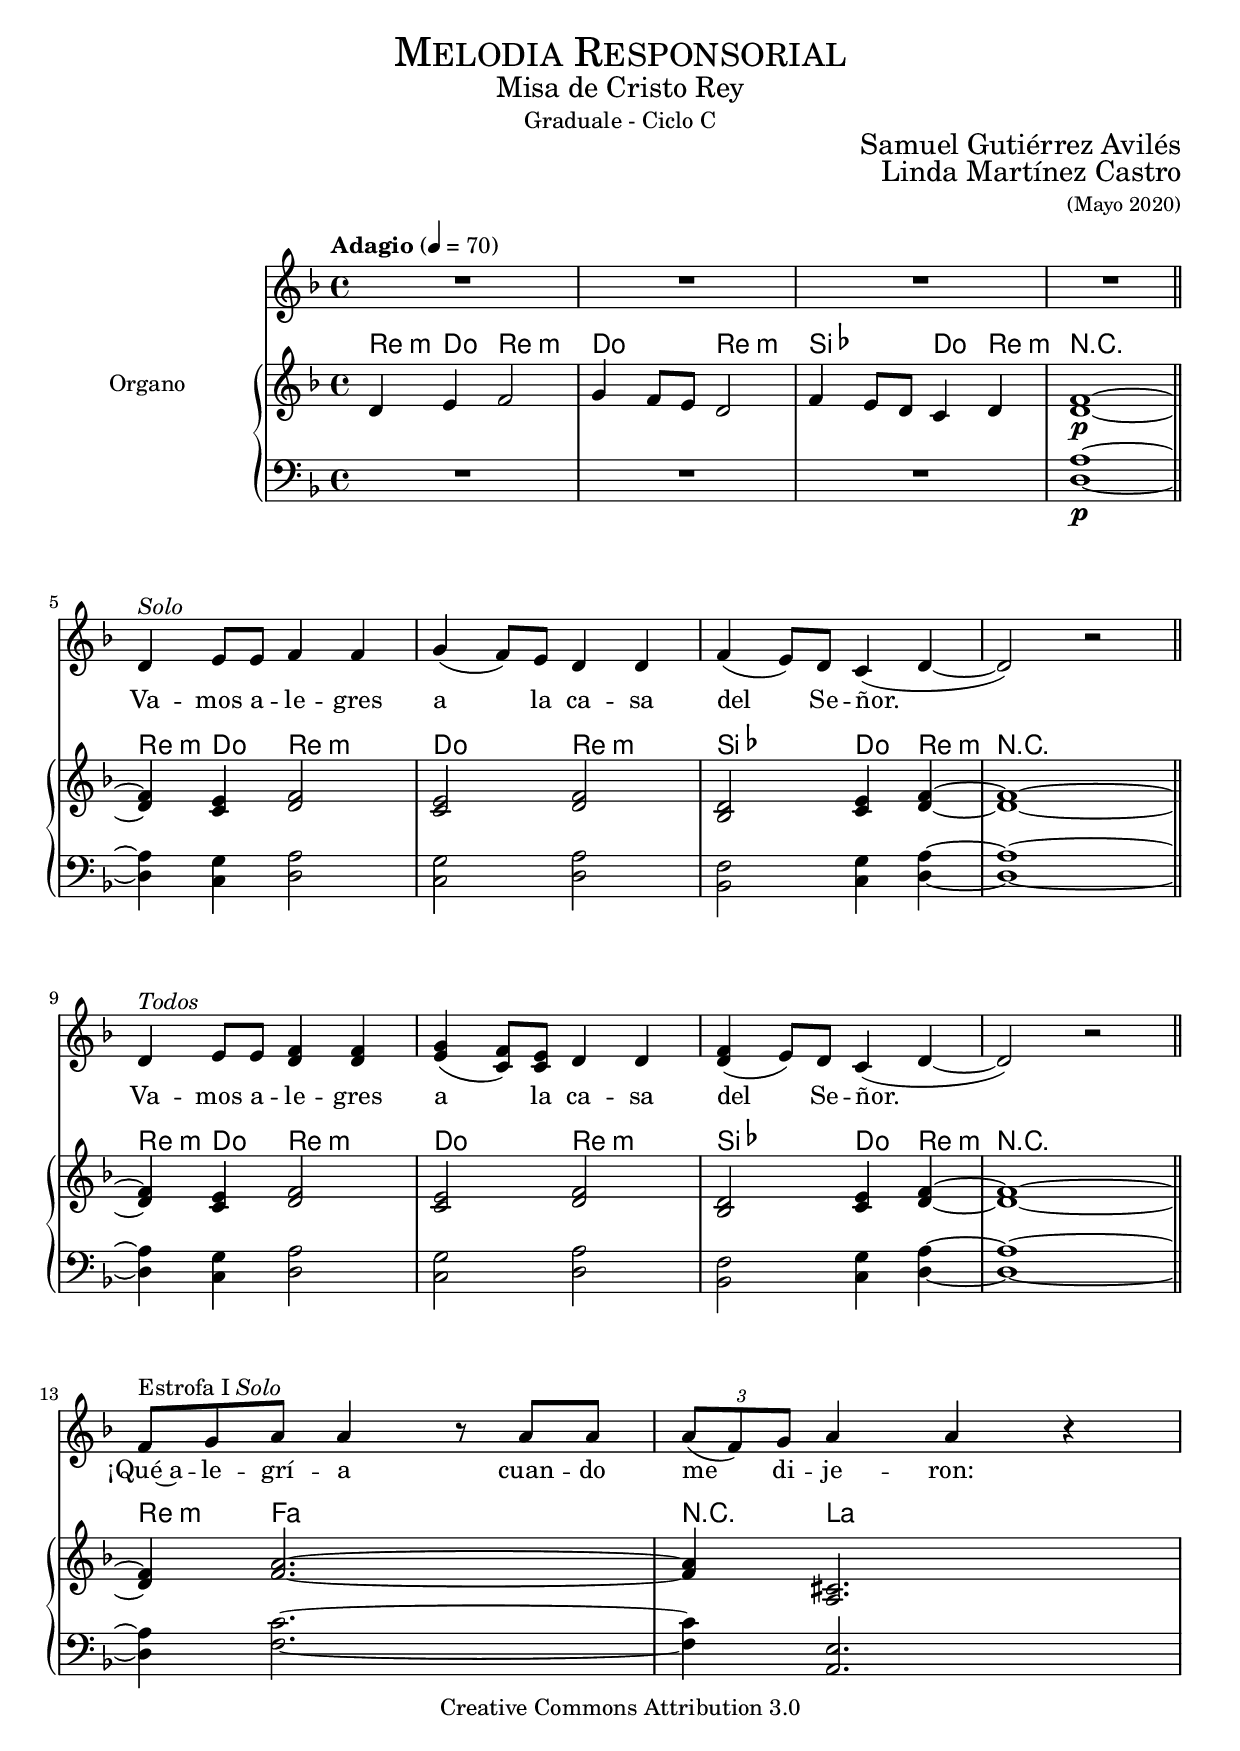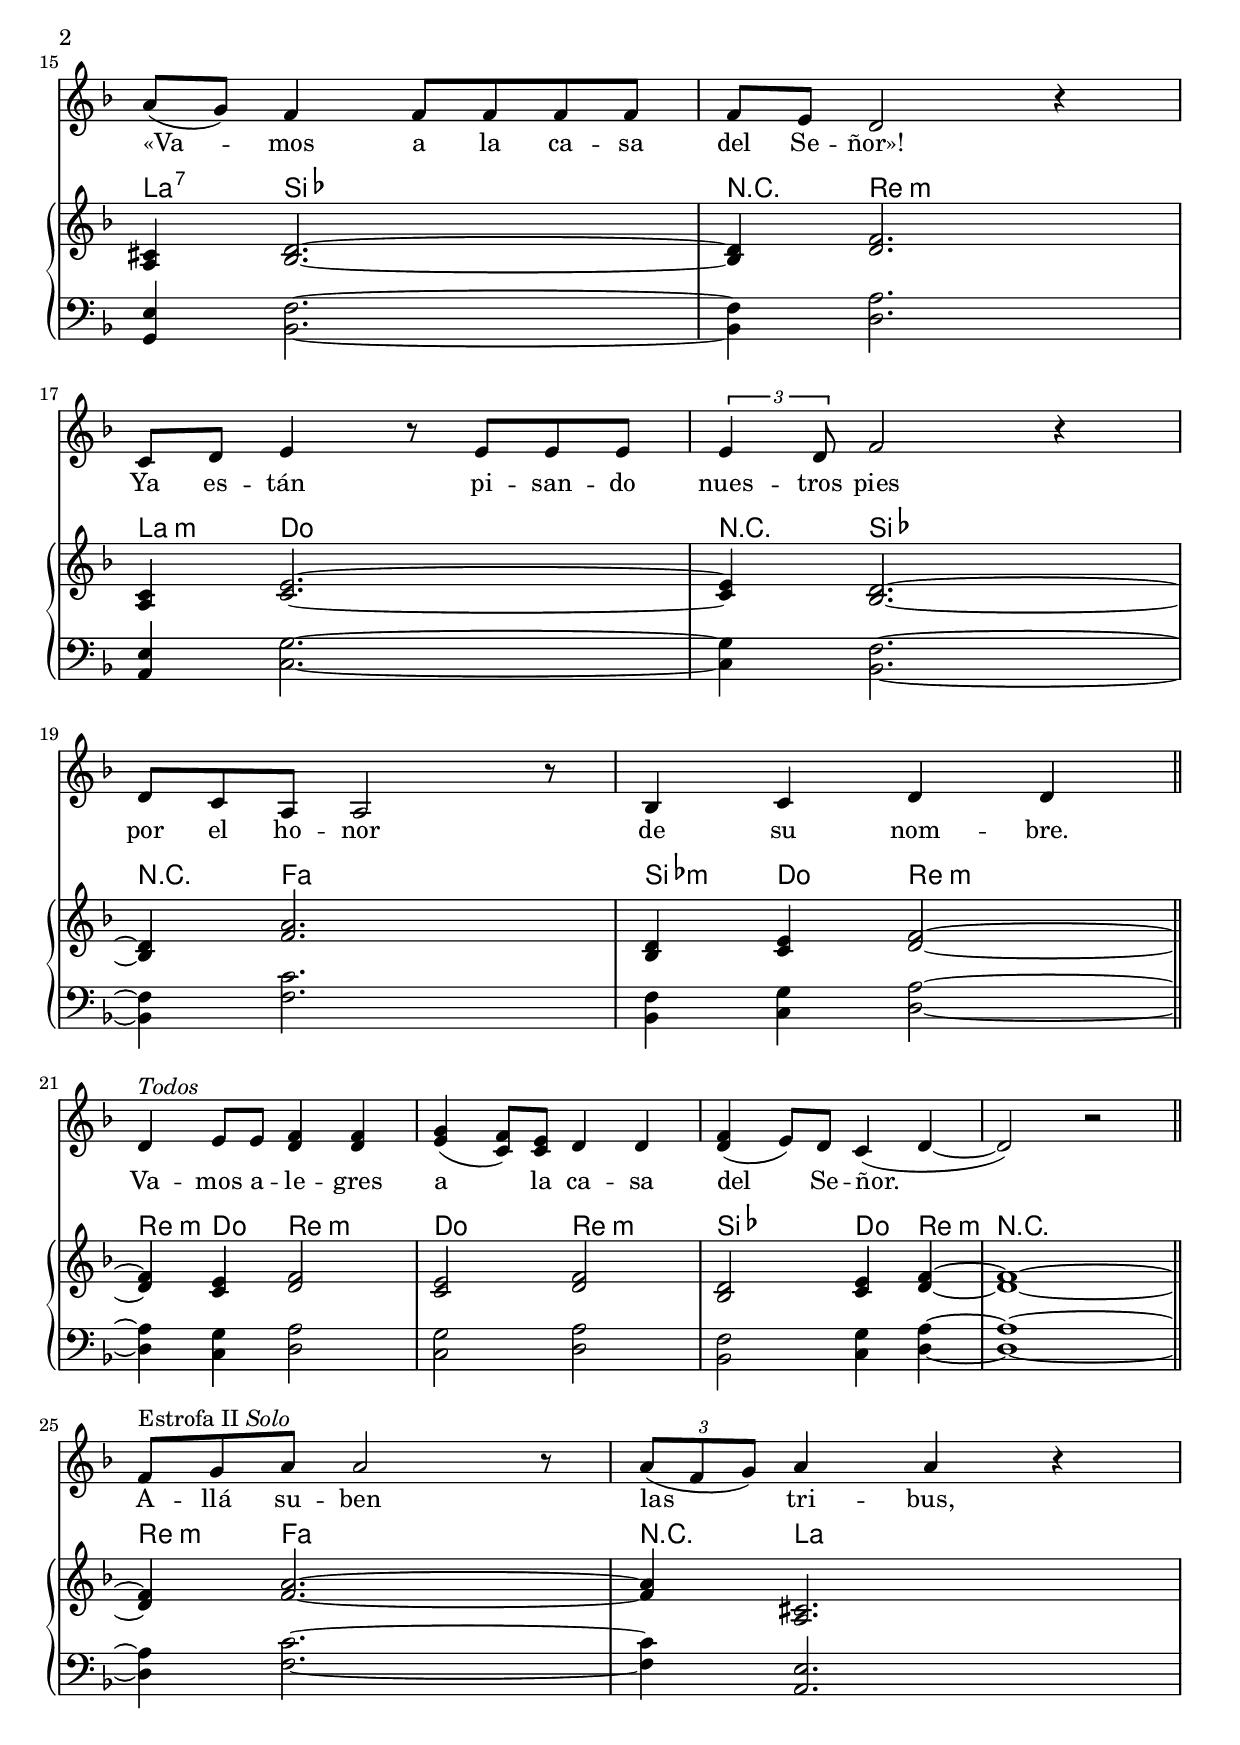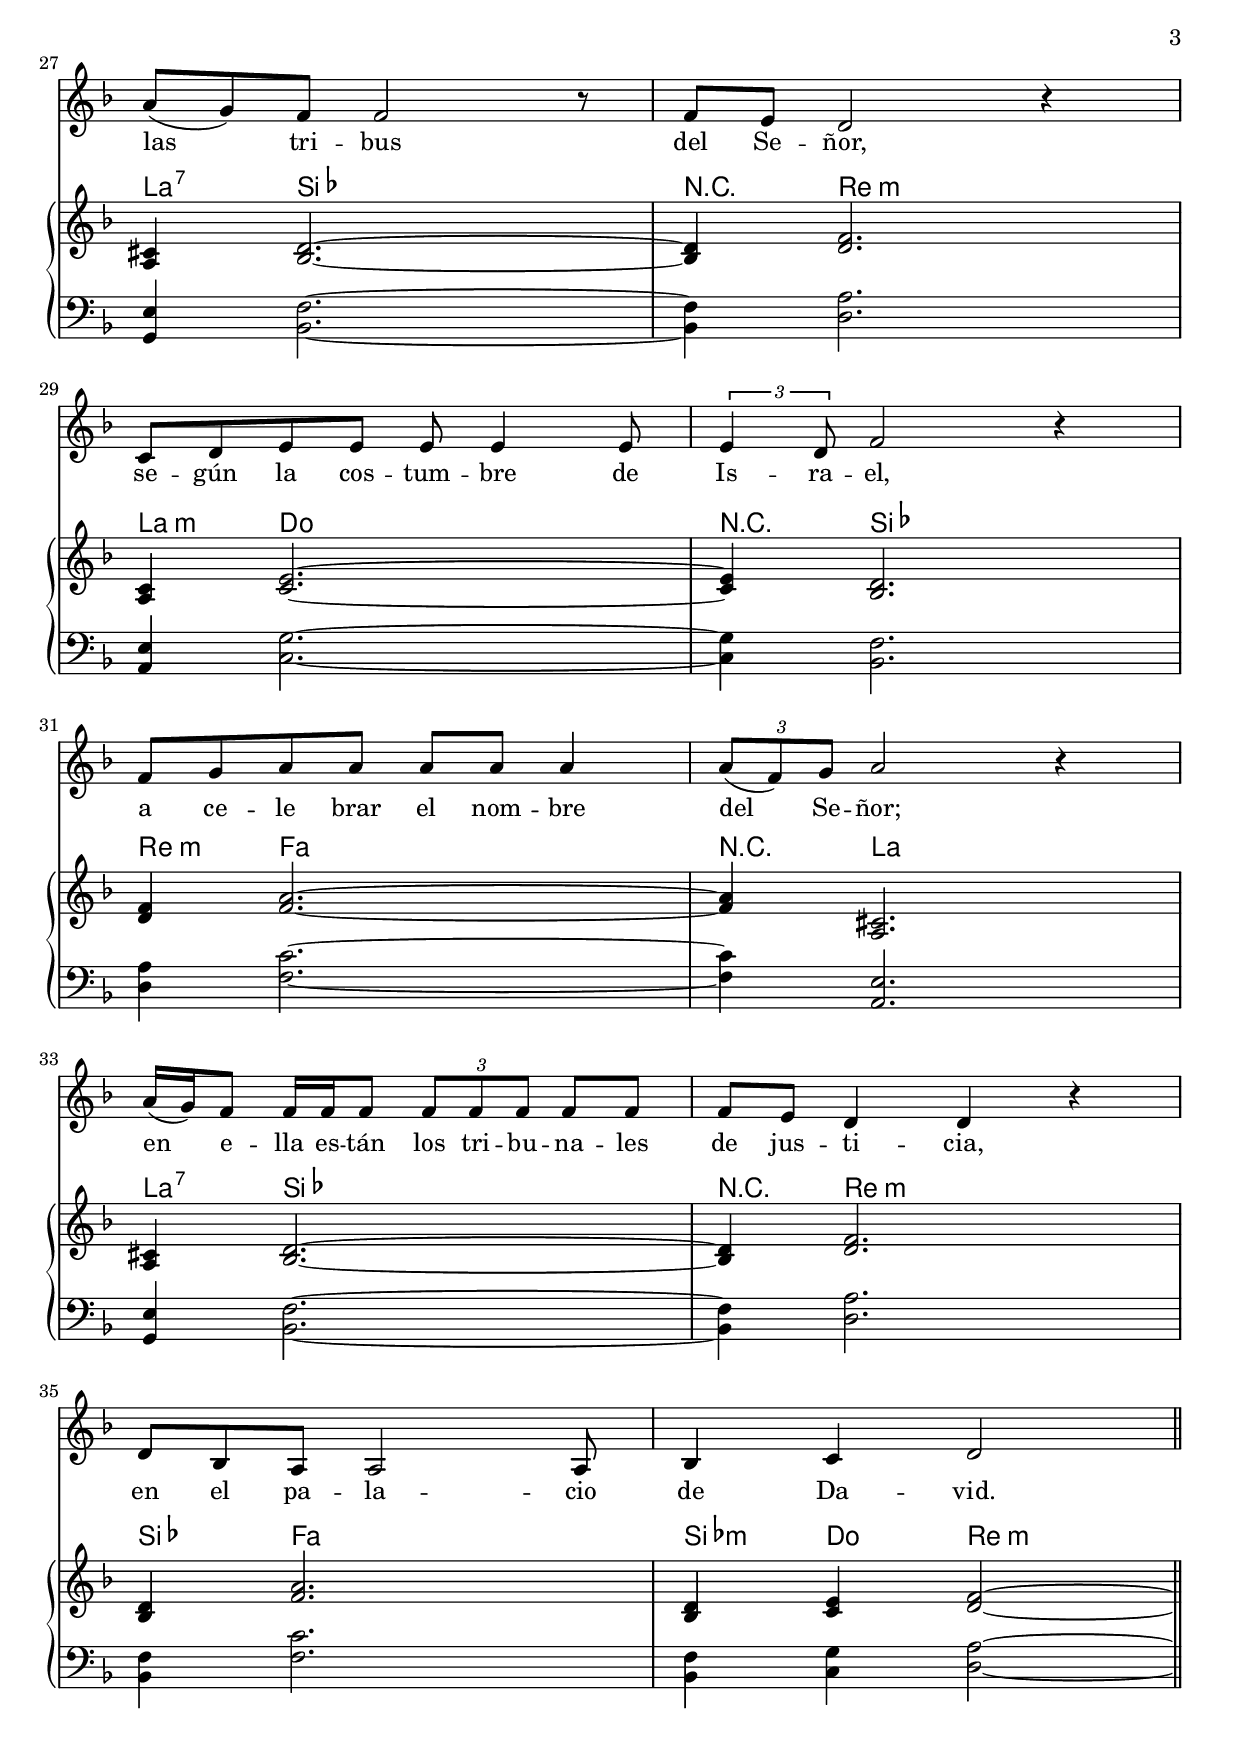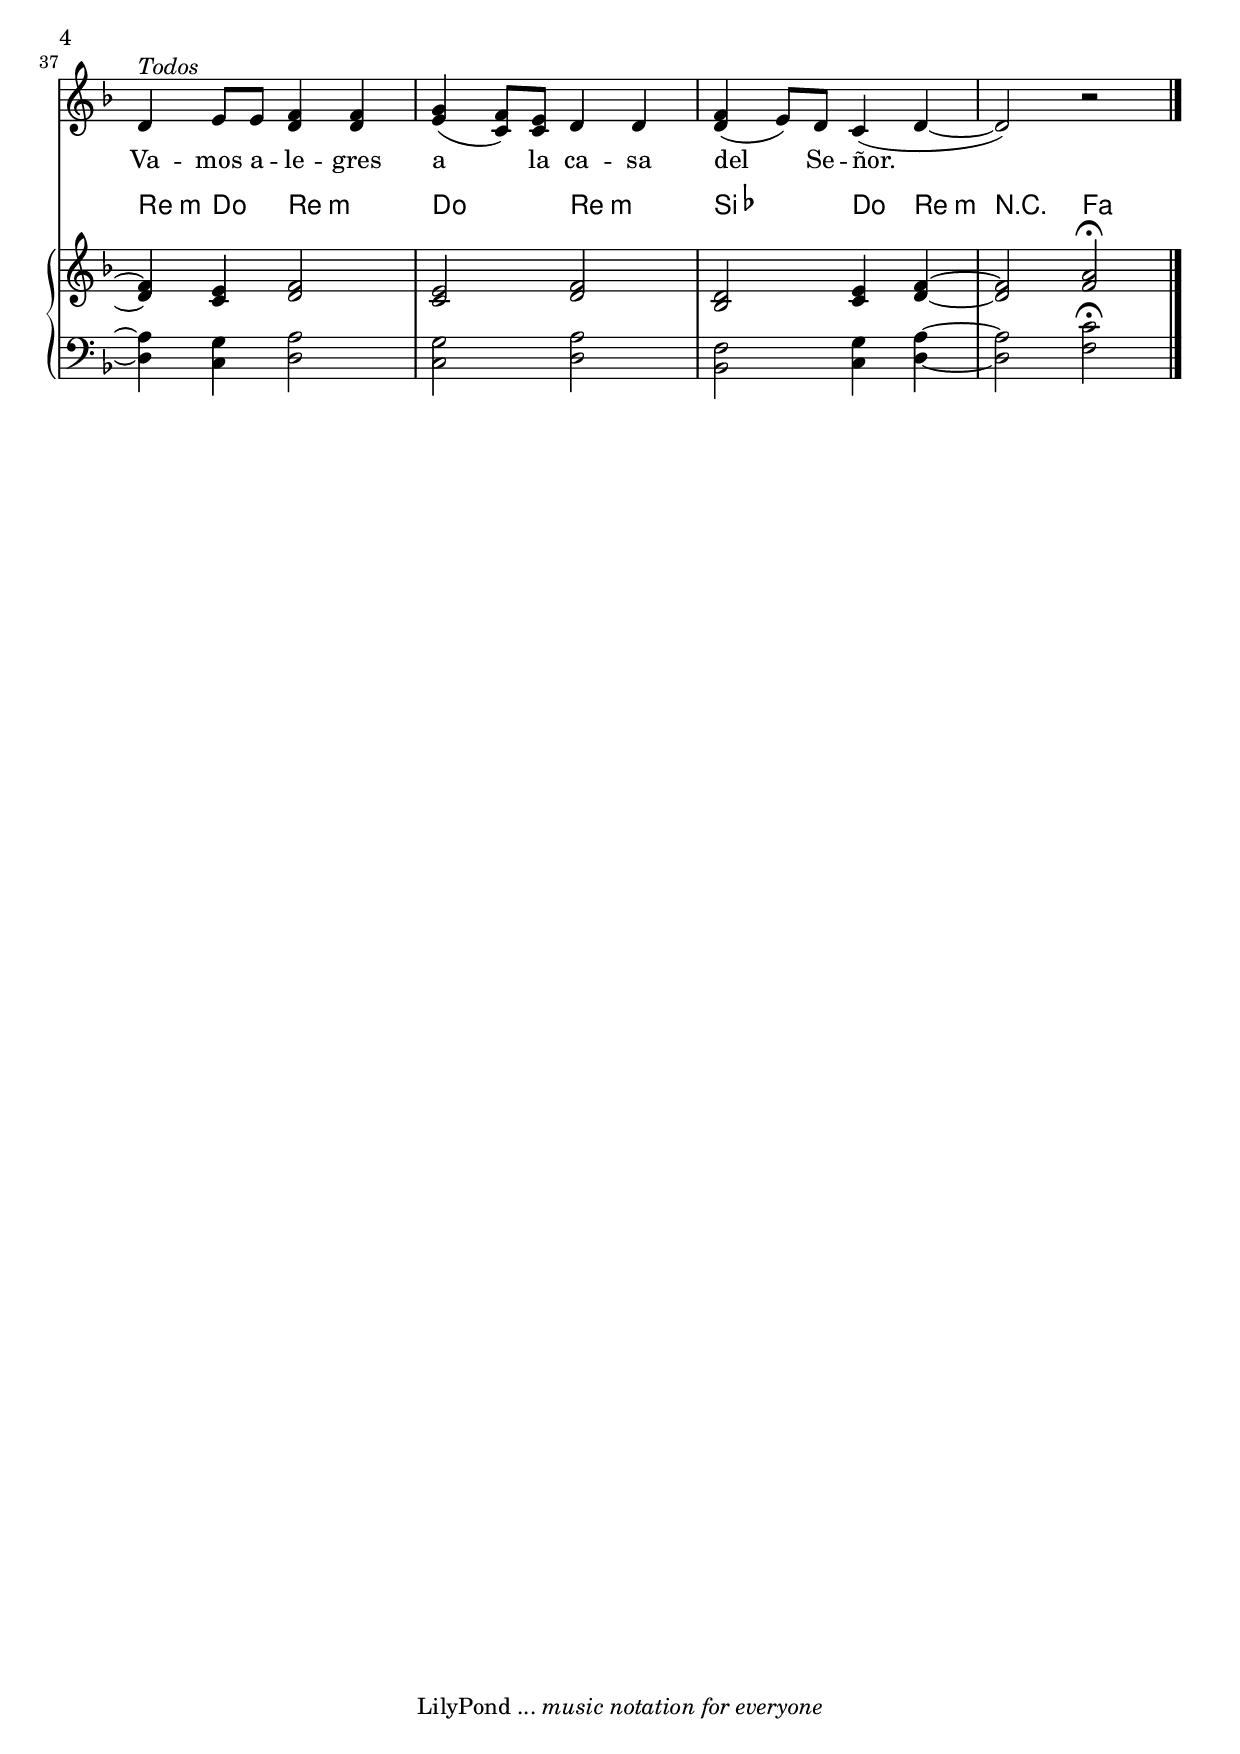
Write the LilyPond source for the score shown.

% ****************************************************************
%	Pricipe de los siglos - Melodia inspirada en las composiciones de Mons Marco Frisina
%   	Texto y musica con acompañamiento
%	by serach.sam@
% ****************************************************************
\language "espanol"
\version "2.19.82"

#(set-global-staff-size 19.8)

% --- Cabecera
\markup { \fill-line { \center-column { \fontsize #5 \smallCaps "Melodia Responsorial" \fontsize #2 "Misa de Cristo Rey" "Graduale - Ciclo C"} } }
\markup { \fill-line { " " \right-column { \fontsize #2 "Samuel Gutiérrez Avilés" } } }
\markup { \fill-line { " " \right-column { \fontsize #2 "Linda Martínez Castro" \small "(Mayo 2020)" } } }
\header {
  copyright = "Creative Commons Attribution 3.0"
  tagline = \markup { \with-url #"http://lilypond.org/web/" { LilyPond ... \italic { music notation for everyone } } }
  breakbefore = ##t
}

% --- Musica

% --- Parametro globales
global = {
  \tempo "Adagio" 4 = 70
  \key re \minor
  \time 4/4
}

Music = \relative do' {
  R1*4		 		| \bar "||" \break
  
  re4^\markup{ \italic "Solo" } mi8 mi fa4 fa |
  sol4( fa8) mi re4 re		|
  fa4( mi8) re do4( re4~		|
  re2) r				| \bar "||" \break
  re4^\markup{ \italic "Todos" } mi8 mi <fa re>4 <fa re> |
  <sol mi>4( <fa do>8) <mi do> re4 re |
  <fa re>4( mi8) re do4( re4~	|
  re2) r				| \bar "||" \break
  
  fa8^\markup{ "Estrofa I" \italic "Solo" } sol la la4 r8 la8 la |
  \tuplet 3/2 {la8( fa) sol} la4 la r | \break
  la8( sol) fa4 fa8 fa fa fa 	|
  fa8 mi re2 r4 			| \break
  do8 re mi4 r8 mi mi mi 	|
  \tuplet 3/2 { mi4 re8 } fa2 r4 | \break
  re8 do la la2 r8 		|
  sib4 do re4 re 		| \bar "||" \break
  
  re4^\markup{ \italic "Todos" } mi8 mi <fa re>4 <fa re> |
  <sol mi>4( <fa do>8) <mi do> re4 re |
  <fa re>4( mi8) re do4( re4~	|
  re2) r				| \bar "||" \break
  
  fa8^\markup{ "Estrofa II" \italic "Solo" } sol la la2 r8 |
  \tuplet 3/2 {la8( fa sol)} la4 la r | \break
  la8( sol) fa fa2 r8 		|
  fa8 mi re2 r4 			| \break
  do8 re mi mi mi mi4 mi8  	|
  \tuplet 3/2 { mi4 re8 } fa2 r4 | \break
  fa8 sol la la la la la4 	|
  \tuplet 3/2 {la8( fa) sol} la2 r4 | \break
  la16( sol) fa8 fa16 fa fa8 \tuplet 3/2 {fa8 fa fa} fa fa |
  fa8 mi re4 re r 		| \break
  re8 sib la la2 la8		|
  sib4 do re2	 		| \bar "||" \break
  
  re4^\markup{ \italic "Todos" } mi8 mi <fa re>4 <fa re> |
  <sol mi>4( <fa do>8) <mi do> re4 re |
  <fa re>4( mi8) re do4( re4~	|
  re2) r				|

  \bar "|."
}
Words = \lyricmode {
  Va -- mos a -- le -- gres a  la ca -- sa del Se -- ñor.
  Va -- mos a -- le -- gres a  la ca -- sa del Se -- ñor.
  
  ¡Qué~a -- le -- grí -- a cuan -- do me di -- je -- ron:
  «Va -- mos a la ca -- sa del Se -- ñor»!
  Ya es -- tán pi -- san -- do nues -- tros pies
  por el ho -- nor de su nom -- bre.
  
  Va -- mos a -- le -- gres a  la ca -- sa del Se -- ñor.
  
  A -- llá su -- ben las tri -- bus,  
  las tri -- bus del Se -- ñor,
  se -- gún la cos -- tum -- bre de Is -- ra -- el,
  a ce -- le  brar el nom -- bre del Se -- ñor;  
  en e -- lla es -- tán los tri -- bu -- na -- les de jus -- ti -- cia,
  en el pa -- la -- cio de Da -- vid.
  
  Va -- mos a -- le -- gres a  la ca -- sa del Se -- ñor.
}

NotesSop = \relative do' {
  R1*3 fa1\p~  		| \bar "||"
  
  fa4 mi fa2		|
  mi2 fa			|
  re2 mi4 fa~		|
  fa1~  			| \bar "||"
  fa4 mi fa2		|
  mi2 fa			|
  re2 mi4 fa~		|
  fa1~			| \bar "||"
  
  fa4 la2.~		|
  la4 dos,2.		|
  dos4 re2.~		|
  re4 fa2.		|
  do4 mi2.~		|
  mi4 re2.~		|
  re4 la'2.		|
  re,4 mi fa2~		| \bar "||"
  
  fa4 mi fa2		|
  mi2 fa			|
  re2 mi4 fa~		|
  fa1~			| \bar "||"
  
  fa4 la2.~		|
  la4 dos,2.		|
  dos4 re2.~		|
  re4 fa2.		|
  do4 mi2.~		|
  mi4 re2.		|
  fa4 la2.~		|
  la4 dos,2.		|
  dos4 re2.~		|
  re4 fa2.		|
  re4 la'2.		|
  re,4 mi fa2~		| \bar "||"
  
  fa4 mi fa2		|
  mi2 fa			|
  re2 mi4 fa~		|
  fa2 la \fermata	|
}
NotesAlt = \relative do' {
  re4 mi fa2		|
  sol4 fa8 mi re2	|
  fa4 mi8 re do4 re	|
  re1\p~			| \bar "||"		
  
  re4 do re2		|
  do2 re			|
  sib2 do4 re~		|
  re1~			| \bar "||"
  re4 do re2		|
  do2 re			|
  sib2 do4 re~		|
  re1~			| \bar "||"
  
  re4 fa2.~		|
  fa4 la,2.		|
  la4 sib2.~		|
  sib4 re2.		|
  la4 do2.~		|
  do4 sib2.~		|
  sib4 fa'2.		|
  sib,4 do re2~		| \bar "||"
  
  re4 do re2		|
  do2 re			|
  sib2 do4 re~		|
  re1~			| \bar "||"
  
  re4 fa2.~		|
  fa4 la,2.		|
  la4 sib2.~		|
  sib4 re2.		|
  la4 do2.~		|
  do4 sib2.		|
  re4 fa2.~		|
  fa4 la,2.		|
  la4 sib2.~		|
  sib4 re2.		|
  sib4 fa'2.		|
  sib,4 do re2~		| \bar "||"

  re4 do re2		|
  do2 re			|
  sib2 do4 re~		|
  re2 fa			|
}
NotesTer = \relative do' {
  R1*3 la1\p~ 		| \bar "||"
  
  la4 sol la2		|
  sol2 la		|
  fa2 sol4 la~		|
  la1~ 			| \bar "||"
  la4 sol la2		|
  sol2 la		|
  fa2 sol4 la~		|
  la1~			| \bar "||"
  
  la4 do2.~		|
  do4 mi,2.		|
  mi4 fa2.~		|
  fa4 la2.		|
  mi4 sol2.~		|
  sol4 fa2.~		|
  fa4 do'2.		|
  fa,4 sol la2~		| \bar "||"
  
  la4 sol la2		|
  sol2 la		|
  fa2 sol4 la~		|
  la1~			| \bar "||"

  la4 do2.~		|
  do4 mi,2.		|
  mi4 fa2.~		|
  fa4 la2.		|
  mi4 sol2.~		|
  sol4 fa2.		|
  la4 do2.~		|
  do4 mi,2.		|
  mi4 fa2.~		|
  fa4 la2.		|
  fa4 do'2.		|
  fa,4 sol la2~		| \bar "||"
  
  la4 sol la2		|
  sol2 la		|
  fa2 sol4 la~		|
  la2 do	 \fermata	|
}
NotesBas = \relative do {
  R1*3 re1\p~ 		| \bar "||"
  
  re4 do re2		|
  do2 re			|
  sib2 do4 re~		|
  re1~ 			| \bar "||"
  re4 do re2		|
  do2 re			|
  sib2 do4 re~		|
  re1~			| \bar "||"
  
  re4 fa2.~		|
  fa4 la,2.		|
  sol4 sib2.~		|
  sib4 re2.		|
  la4 do2.~		|
  do4 sib2.~		|
  sib4 fa'2.		|
  sib,4 do re2~		| \bar "||"
  
  re4 do re2		|
  do2 re			|
  sib2 do4 re~		|
  re1~			| \bar "||"

  re4 fa2.~		|
  fa4 la,2.		|
  sol4 sib2.~		|
  sib4 re2.		|
  la4 do2.~		|
  do4 sib2.		|
  re4 fa2.~		|
  fa4 la,2.		|
  sol4 sib2.~		|
  sib4 re2.		|
  sib4 fa'2.		|
  sib,4 do re2~		| \bar "||"
  
  re4 do re2		|
  do2 re			|
  sib2 do4 re~		|
  re2 fa			|
}

% --- acordes
armonias = \new ChordNames {
  \chordmode {
    \italianChords
    re4:m do4 re2:m do2 re2:m sib,2 do4 re4:m R1
    re4:m do4 re2:m do2 re2:m sib,2 do4 re4:m R1
    re4:m do4 re2:m do2 re2:m sib,2 do4 re4:m R1
    
    re4:m fa2. R4 la2.
    la4:7 sib2. R4 re2.:m
    la4:m do2. R4 sib2.
    R4 fa2. sib4:m do4 re2:m
    
    re4:m do4 re2:m do2 re2:m sib,2 do4 re4:m R1
    
    re4:m fa2. R4 la2.
    la4:7 sib2. R4 re2.:m
    la4:m do2. R4 sib2.
    re4:m fa2. R4 la2.
    la4:7 sib2. R4 re2.:m
    sib4 fa2. sib4:m do4 re2:m
    
    re4:m do4 re2:m do2 re2:m sib,2 do4 re4:m R2 fa
  }
}

\score {
  <<
    \new Voice = "melodia" <<
      \set Staff.midiInstrument = #"choir aahs"
      \set Staff.midiMaximumVolume = #1.5
      \global \Music
    >>
    \new Lyrics = "melodia"
    \context Lyrics = "melodia" \lyricsto "melodia" \Words
    \armonias
    \new PianoStaff <<
      \new Staff <<
        \set Staff.instrumentName = #"Organo"
        \set Staff.midiInstrument = #"church organ"
        \set Staff.midiMaximumVolume = #0.6
        \set Staff.printPartCombineTexts = ##f
        \partcombine
        << \global \NotesSop >>
        << \global \NotesAlt >>
      >>
      \new Staff <<
        \set Staff.midiInstrument = #"church organ"
        \set Staff.midiMaximumVolume = #0.6
        \clef bass
        \set Staff.printPartCombineTexts = ##f
        \partcombine
        << \global \NotesTer >>
        << \global \NotesBas >>
      >>
    >>
  >>
  \midi { }
  \layout { }
}

% --- Musica
\paper{
  #(set-default-paper-size "letter")
  indent=3.5\cm
}


%{
convert-ly (GNU LilyPond) 2.19.84  convert-ly: Procesando «»...
Aplicando la conversión:     El documento no ha cambiado.
%}
